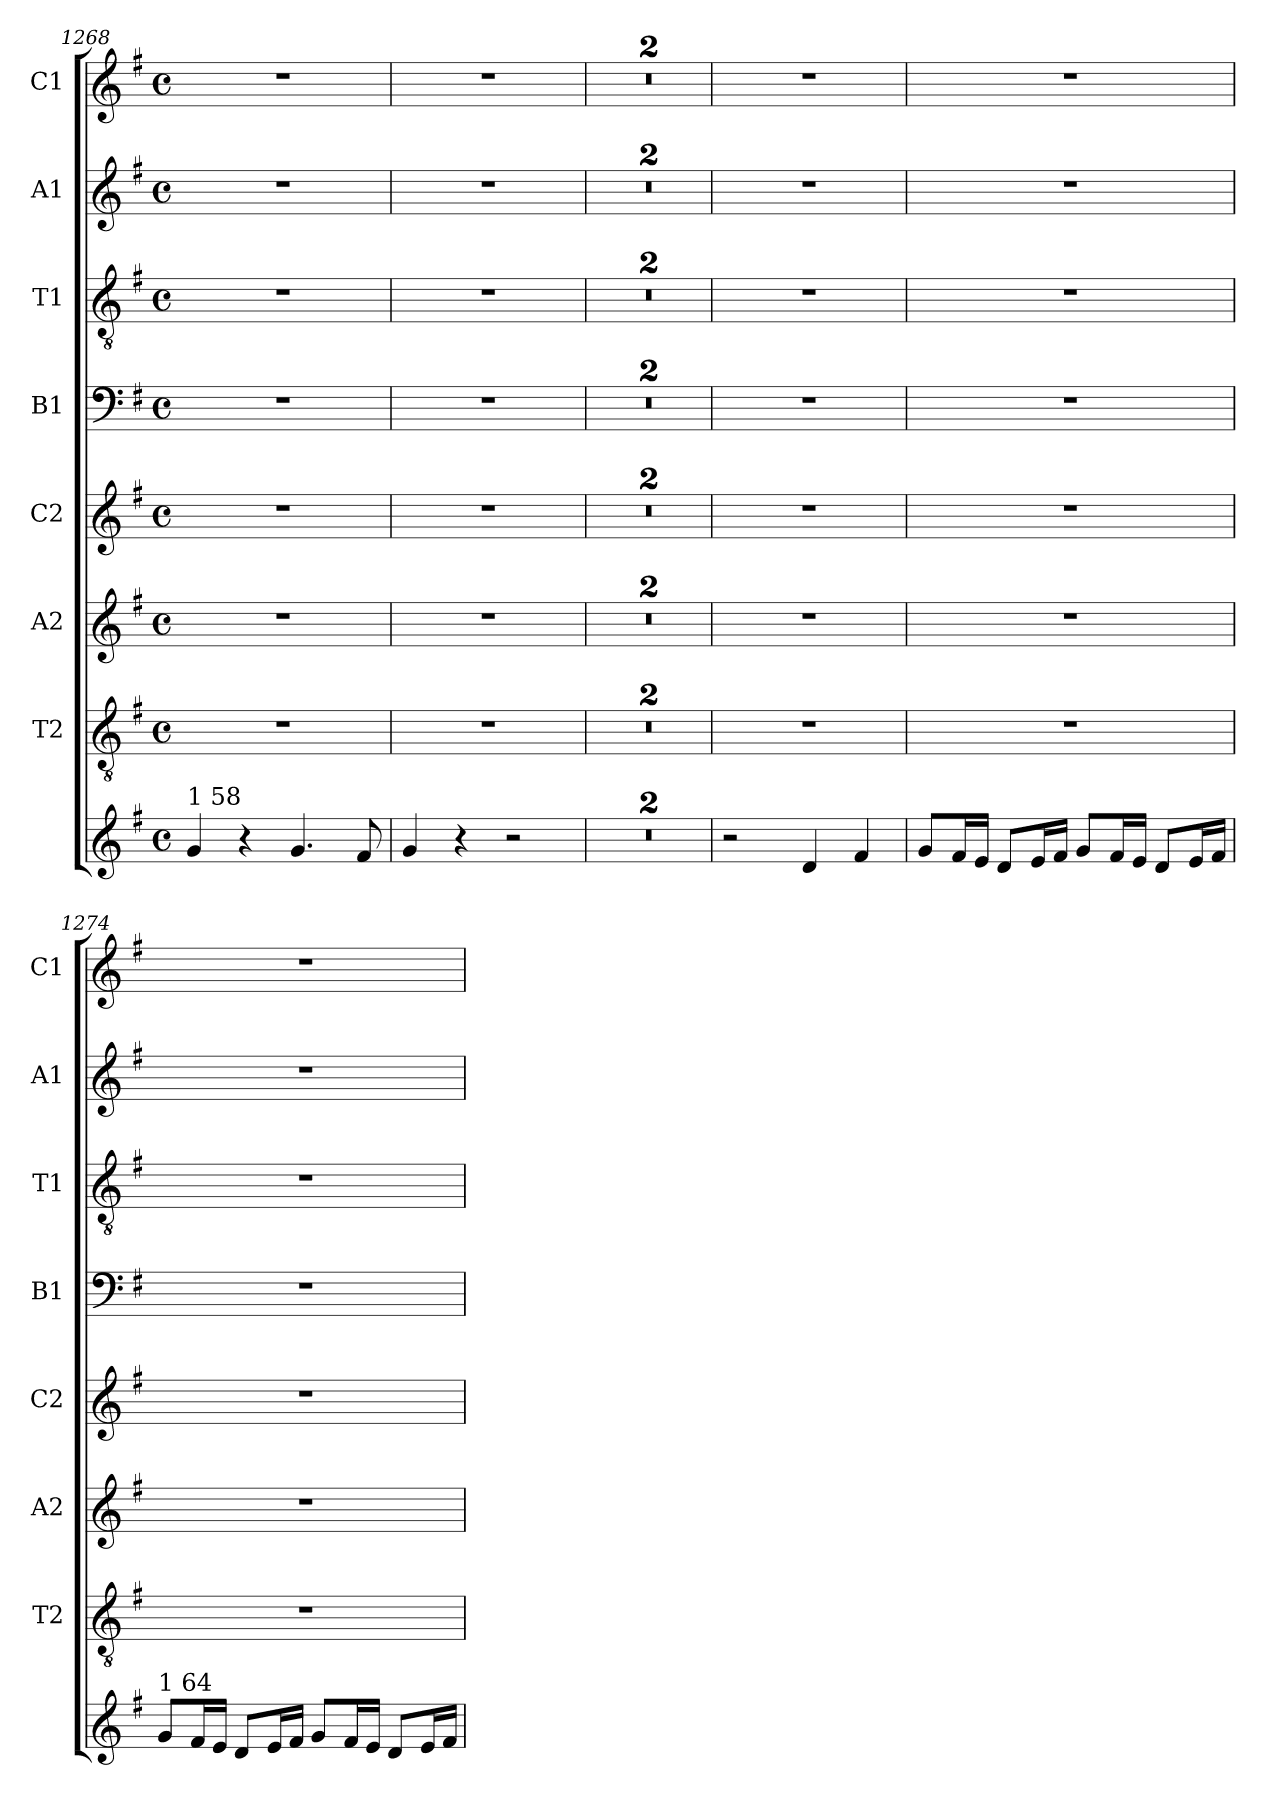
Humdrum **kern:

**kern	**kern	**kern	**kern	**kern	**kern	**kern	**kern
*part8	*part7	*part6	*part5	*part4	*part3	*part2	*part1
*staff8	*staff7	*staff6	*staff5	*staff4	*staff3	*staff2	*staff1
*	*I"T2	*I"A2	*I"C2	*I"B1	*I"T1	*I"A1	*I"C1
*	*I'T2	*I'A2	*I'C2	*I'B1	*I'T1	*I'A1	*I'C1
!!LO:LB:g=z
*clefG2	*clefGv2	*clefG2	*clefG2	*clefF4	*clefGv2	*clefG2	*clefG2
*k[f#]	*k[f#]	*k[f#]	*k[f#]	*k[f#]	*k[f#]	*k[f#]	*k[f#]
*G:	*G:	*G:	*G:	*G:	*G:	*G:	*G:
*M4/4	*M4/4	*M4/4	*M4/4	*M4/4	*M4/4	*M4/4	*M4/4
*met(c)	*met(c)	*met(c)	*met(c)	*met(c)	*met(c)	*met(c)	*met(c)
=1268	=1268	=1268	=1268	=1268	=1268	=1268	=1268
!LO:TX:a:t=1 58	!	!	!	!	!	!	!
4g/	1r	1r	1r	1r	1r	1r	1r
4r	.	.	.	.	.	.	.
4.g/	.	.	.	.	.	.	.
8f#/	.	.	.	.	.	.	.
=1269	=1269	=1269	=1269	=1269	=1269	=1269	=1269
4g/	1r	1r	1r	1r	1r	1r	1r
4r	.	.	.	.	.	.	.
2r	.	.	.	.	.	.	.
=1270	=1270	=1270	=1270	=1270	=1270	=1270	=1270
1r	1r	1r	1r	1r	1r	1r	1r
=1271	=1271	=1271	=1271	=1271	=1271	=1271	=1271
1r	1r	1r	1r	1r	1r	1r	1r
=1272	=1272	=1272	=1272	=1272	=1272	=1272	=1272
2r	1r	1r	1r	1r	1r	1r	1r
4d/	.	.	.	.	.	.	.
4f#/	.	.	.	.	.	.	.
=1273	=1273	=1273	=1273	=1273	=1273	=1273	=1273
8g/L	1r	1r	1r	1r	1r	1r	1r
16f#/L	.	.	.	.	.	.	.
16e/JJ	.	.	.	.	.	.	.
8d/L	.	.	.	.	.	.	.
16e/L	.	.	.	.	.	.	.
16f#/JJ	.	.	.	.	.	.	.
8g/L	.	.	.	.	.	.	.
16f#/L	.	.	.	.	.	.	.
16e/JJ	.	.	.	.	.	.	.
8d/L	.	.	.	.	.	.	.
16e/L	.	.	.	.	.	.	.
16f#/JJ	.	.	.	.	.	.	.
!!LO:LB:g=z
=1274	=1274	=1274	=1274	=1274	=1274	=1274	=1274
!LO:TX:a:t=1 64	!	!	!	!	!	!	!
8g/L	1r	1r	1r	1r	1r	1r	1r
16f#/L	.	.	.	.	.	.	.
16e/JJ	.	.	.	.	.	.	.
8d/L	.	.	.	.	.	.	.
16e/L	.	.	.	.	.	.	.
16f#/JJ	.	.	.	.	.	.	.
8g/L	.	.	.	.	.	.	.
16f#/L	.	.	.	.	.	.	.
16e/JJ	.	.	.	.	.	.	.
8d/L	.	.	.	.	.	.	.
16e/L	.	.	.	.	.	.	.
16f#/JJ	.	.	.	.	.	.	.
=	=	=	=	=	=	=	=
*-	*-	*-	*-	*-	*-	*-	*-
